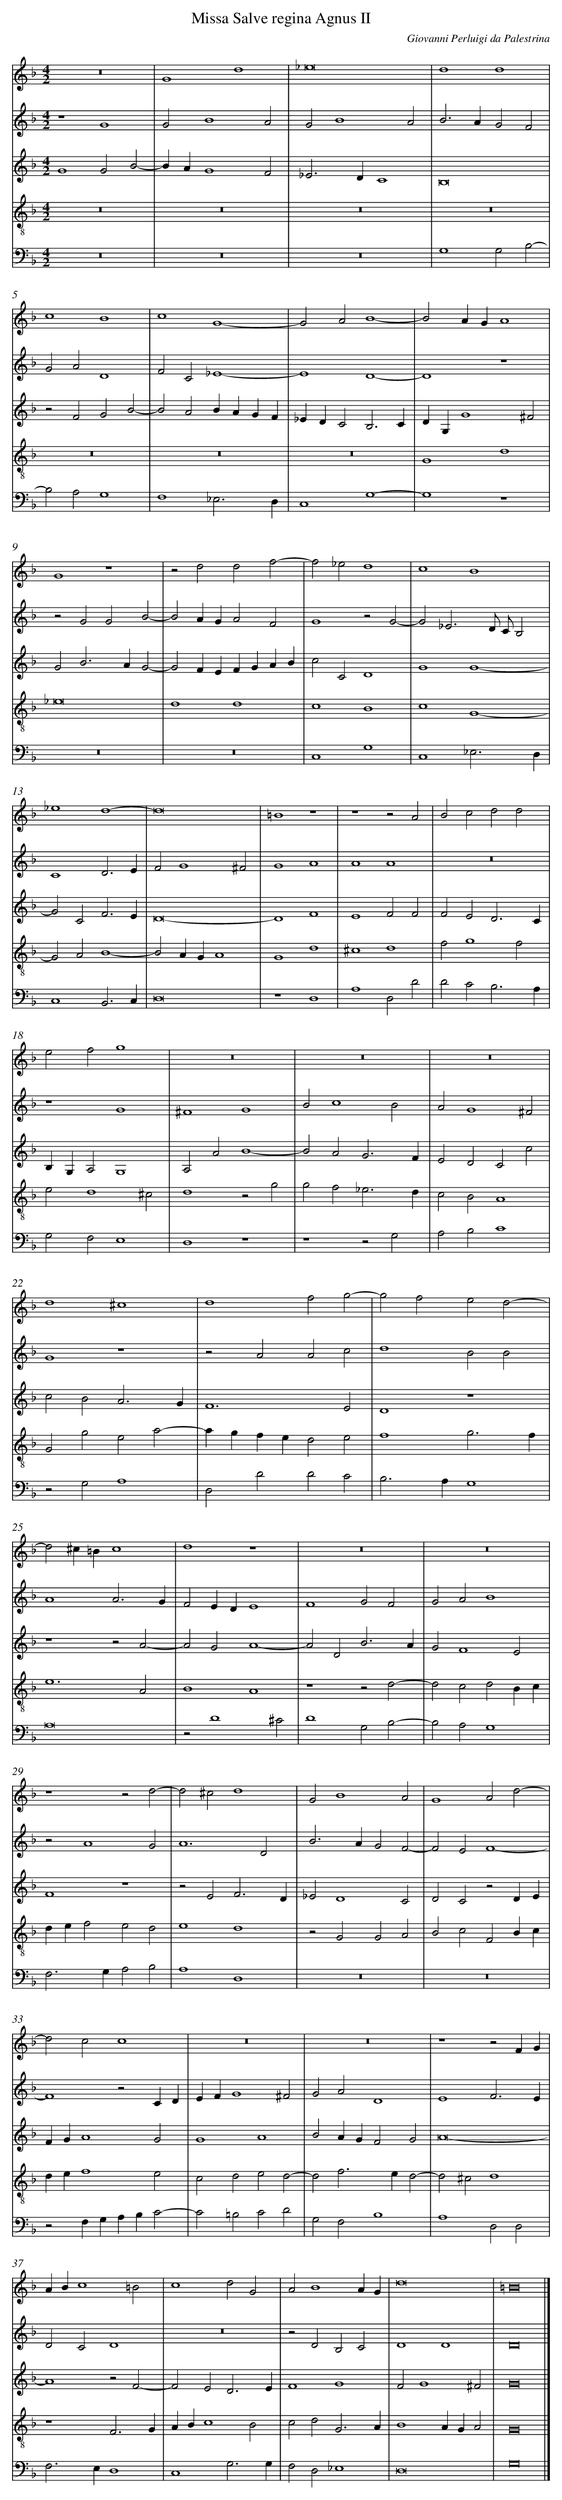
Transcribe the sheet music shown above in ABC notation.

X:1
T: Missa Salve regina Agnus II
C: Giovanni Perluigi da Palestrina
L: 1/4
M: 4/2
V: 1 clef=treble
V: 2 clef=treble
V: 3 clef=treble
V: 4 clef=treble-8
V: 5 clef=bass
K: F
[V:1] z8 |
[V:2] z4G4 |
[V:3] G4G2B2- |
[V:4] z8 |
[V:5] z8 |
[V:1] G4d4 |
[V:2] G2B4A2 |
[V:3] BAG4F2 |
[V:4] z8 |
[V:5] z8 |
[V:1] _e8 |
[V:2] G2B4A2 |
[V:3] _E2>D2C4 |
[V:4] z8 |
[V:5] z8 |
[V:1] d4d4 |
[V:2] B2>A2G2F2 |
[V:3] B,8 |
[V:4] z8 |
[V:5] G,4G,2B,2- |
[V:1] c4B4 |
[V:2] G2A2D4 |
[V:3] z2F2G2B2- |
[V:4] z8 |
[V:5] B,2A,2G,4 |
[V:1] c4G4- |
[V:2] F2C2_E4- |
[V:3] B2A2BAGF |
[V:4] z8 |
[V:5] F,4_E,3D, |
[V:1] G2A2B4- |
[V:2] E4D4- |
[V:3] _EDC2B,3C |
[V:4] z8 |
[V:5] C,4G,4- |
[V:1] B2AGA4 |
[V:2] D4z4 |
[V:3] DG,G4^F2 |
[V:4] G4d4 |
[V:5] G,4z4 |
[V:1] G4z4 |
[V:2] z2G2G2B2- |
[V:3] G2B2>A2G2- |
[V:4] _e8 |
[V:5] z8 |
[V:1] z2d2d2f2- |
[V:2] B2AGA2F2 |
[V:3] G2FEFGAB |
[V:4] d4d4 |
[V:5] z8 |
[V:1] f2_e2d4 |
[V:2] G4z2G2- |
[V:3] c2C2D4 |
[V:4] c4B4 |
[V:5] C,4G,4 |
[V:1] c4B4 |
[V:2] G2_E3D/ C/B,2 |
[V:3] G4G4- |
[V:4] c4G4- |
[V:5] C,4_E,3D, |
[V:1] _e4d4- |
[V:2] C4D3E |
[V:3] G2C2F3E |
[V:4] G2A2B4- |
[V:5] C,4B,,3C, |
[V:1] d8 |
[V:2] F2G4^F2 |
[V:3] D8- |
[V:4] B2AGA4 |
[V:5] D,8 |
[V:1] =B4z4 |
[V:2] G4A4 |
[V:3] D4F4 |
[V:4] G4d4 |
[V:5] z4D,4 |
[V:1] z4z2A2 |
[V:2] A4A4 |
[V:3] E4F2F2 |
[V:4] ^c4d4 |
[V:5] A,4D,2D2 |
[V:1] B2c2d2d2 |
[V:2] z8 |
[V:3] F2E2D3C |
[V:4] f2g4f2 |
[V:5] D2C2B,3A, |
[V:1] e2f2g4 |
[V:2] z4G4 |
[V:3] B,G,A,2G,4 |
[V:4] e2d4^c2 |
[V:5] G,2F,2E,4 |
[V:1] z8 |
[V:2] ^F4G4 |
[V:3] A,2A2B4- |
[V:4] d4z2g2 |
[V:5] D,4z4 |
[V:1] z8 |
[V:2] B2c4B2 |
[V:3] B2A2G3F |
[V:4] g2f2_e3d |
[V:5] z4z2G,2 |
[V:1] z8 |
[V:2] A2G4^F2 |
[V:3] E2D2C2c2 |
[V:4] c2B2A4 |
[V:5] A,2B,2C4 |
[V:1] d4^c4 |
[V:2] G4z4 |
[V:3] c2B2A3G |
[V:4] G2g2e2a2- |
[V:5] z2G,2A,4 |
[V:1] d4f2g2- |
[V:2] z2A2A2c2 |
[V:3] F6E2 |
[V:4] agfed2e2 |
[V:5] D,2D2D2C2 |
[V:1] g2f2e2d2- |
[V:2] d4B2B2 |
[V:3] D4z4 |
[V:4] f4g3f |
[V:5] B,2>A,2G,4 |
[V:1] d2^c=Bc4 |
[V:2] A4A3G |
[V:3] z4z2A2- |
[V:4] e6A2 |
[V:5] A,8 |
[V:1] d4z4 |
[V:2] F2EDE4 |
[V:3] A2G2A4- |
[V:4] B4A4 |
[V:5] z2D4^C2 |
[V:1] z8 |
[V:2] F4G2F2 |
[V:3] A2D2B3A |
[V:4] z4z2d2- |
[V:5] D4G,2B,2- |
[V:1] z8 |
[V:2] G2A2B4 |
[V:3] G2F4E2 |
[V:4] d2c2d2Bc |
[V:5] B,2A,2G,4 |
[V:1] z4z2d2- |
[V:2] z2A4G2 |
[V:3] F4z4 |
[V:4] def2e2d2 |
[V:5] F,2>G,2A,2B,2 |
[V:1] d2^c2d4 |
[V:2] A6D2 |
[V:3] z2E2F3D |
[V:4] e4d4 |
[V:5] A,4D,4 |
[V:1] G2B4A2 |
[V:2] B2>A2G2F2- |
[V:3] _E2D4C2 |
[V:4] z2G2G2A2 |
[V:5] z8 |
[V:1] G4A2d2- |
[V:2] F2E2F4- |
[V:3] D2C2z2DE |
[V:4] B2c2F2Bc |
[V:5] z8 |
[V:1] d2c2c4 |
[V:2] F4z2CD |
[V:3] FGA4G2 |
[V:4] def4e2 |
[V:5] z2F,G,A,B,C2- |
[V:1] z8 |
[V:2] EFG4^F2 |
[V:3] G4A4 |
[V:4] c2d2e2d2- |
[V:5] C2=B,2C2D2 |
[V:1] z8 |
[V:2] G2A2D4 |
[V:3] B2AGF2G2 |
[V:4] d2f2>e2d2- |
[V:5] G,2F,2B,4 |
[V:1] z4z2FG |
[V:2] E4F3E |
[V:3] A8- |
[V:4] d2^c2d4 |
[V:5] A,4D,2D,2 |
[V:1] ABc4=B2 |
[V:2] D2C2D4 |
[V:3] A4z2F2- |
[V:4] z4F3G |
[V:5] F,2>E,2D,4 |
[V:1] c4d2G2 |
[V:2] z8 |
[V:3] F2E2D3E |
[V:4] ABc4B2 |
[V:5] C,4G,3G, |
[V:1] A2B4AG |
[V:2] z2D2B,2C2 |
[V:3] F4G4 |
[V:4] c2d2G3A |
[V:5] F,2D,2_E,4 |
[V:1] d8 |
[V:2] D4D4 |
[V:3] F2G4^F2 |
[V:4] B4AGA2 |
[V:5] D,8 |
[V:1] =B8 |]
[V:2] D8 |]
[V:3] G8 |]
[V:4] G8 |]
[V:5] G,8 |]
